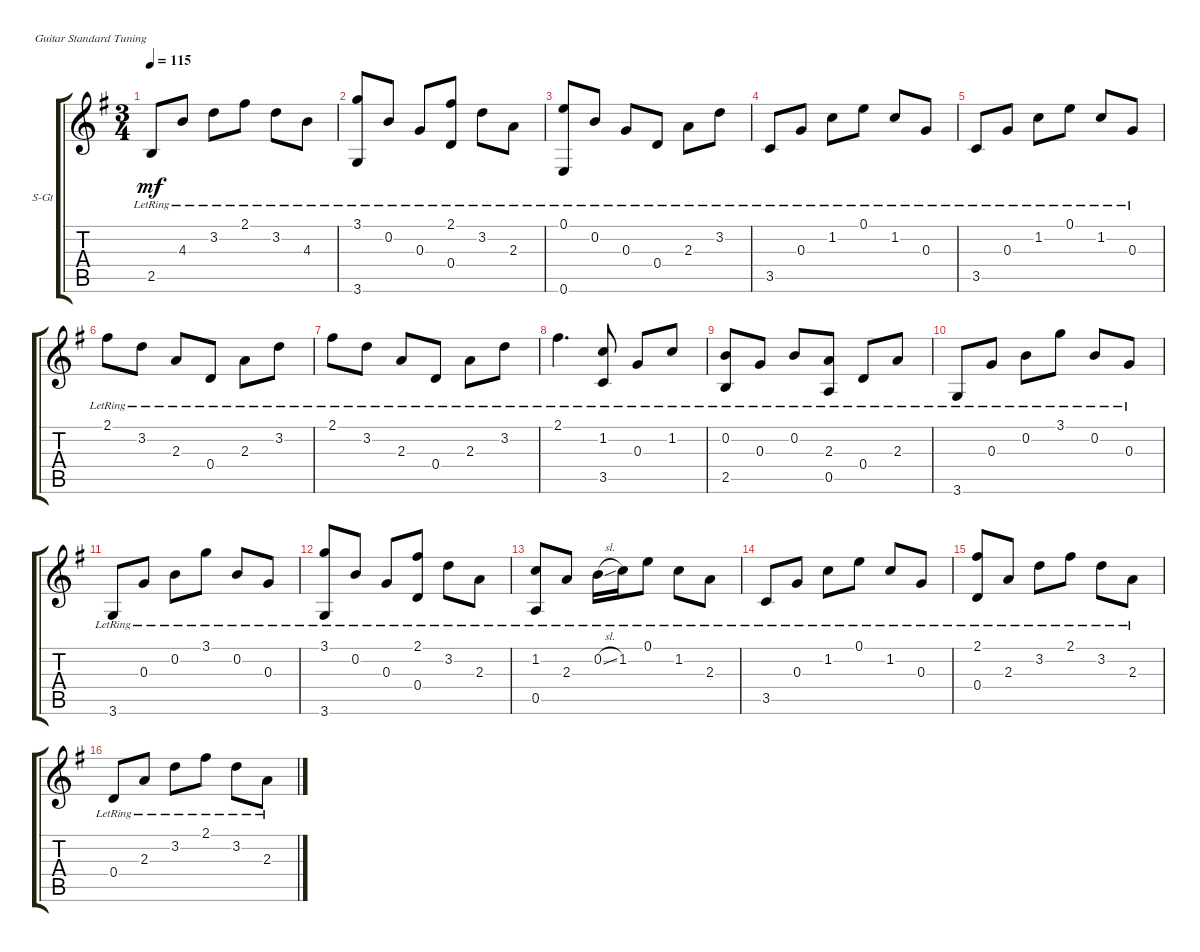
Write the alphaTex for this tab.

\defaultSystemsLayout 4
\bracketExtendMode groupsimilarinstruments
\firstSystemTrackNameOrientation horizontal
\otherSystemsTrackNameOrientation horizontal
\track ("Steel Guitar" "S-Gt") {multiBarRest instrument acousticguitarsteel}
\staff {score tabs}
\tuning (E4 B3 G3 D3 A2 E2)
\ts (3 4)
\tempo 115
\clef g2
\ks eminor
2.5{lr}.8{dy mf} 4.3{lr}.8 3.2{lr}.8 2.1{lr}.8 3.2{lr}.8 4.3{lr}.8 |
(3.6{lr} 3.1{lr}).8 0.2{lr}.8 0.3{lr}.8 (2.1{lr} 0.4{lr}).8 3.2{lr}.8 2.3{lr}.8 |
(0.1{lr} 0.6{lr}).8 0.2{lr}.8 0.3{lr}.8 0.4{lr}.8 2.3{lr}.8 3.2{lr}.8 |
3.5{lr}.8 0.3{lr}.8 1.2{lr}.8 0.1{lr}.8 1.2{lr}.8 0.3{lr}.8 |
3.5{lr}.8 0.3{lr}.8 1.2{lr}.8 0.1{lr}.8 1.2{lr}.8 0.3{lr}.8 |
2.1{lr}.8 3.2{lr}.8 2.3{lr}.8 0.4{lr}.8 2.3{lr}.8 3.2{lr}.8 |
2.1{lr}.8 3.2{lr}.8 2.3{lr}.8 0.4{lr}.8 2.3{lr}.8 3.2{lr}.8 |
2.1{lr}.4{d} (1.2{lr} 3.5{lr}).8 0.3{lr}.8 1.2{lr}.8 |
(0.2{lr} 2.5{lr}).8 0.3{lr}.8 0.2{lr}.8 (2.3{lr} 0.5{lr}).8 0.4{lr}.8 2.3{lr}.8 |
3.6{lr}.8 0.3{lr}.8 0.2{lr}.8 3.1{lr}.8 0.2{lr}.8 0.3{lr}.8 |
3.6{lr}.8 0.3{lr}.8 0.2{lr}.8 3.1{lr}.8 0.2{lr}.8 0.3{lr}.8 |
(3.1{lr} 3.6{lr}).8 0.2{lr}.8 0.3{lr}.8 (2.1{lr} 0.4{lr}).8 3.2{lr}.8 2.3{lr}.8 |
(0.5{lr} 1.2{lr}).8 2.3{lr}.8 0.2{sl lr}.16 1.2{lr}.16 0.1{lr}.8 1.2{lr}.8 2.3{lr}.8 |
3.5{lr}.8 0.3{lr}.8 1.2{lr}.8 0.1{lr}.8 1.2{lr}.8 0.3{lr}.8 |
(2.1{lr} 0.4{lr}).8 2.3{lr}.8 3.2{lr}.8 2.1{lr}.8 3.2{lr}.8 2.3{lr}.8 |
0.4{lr}.8 2.3{lr}.8 3.2{lr}.8 2.1{lr}.8 3.2{lr}.8 2.3{lr}.8
